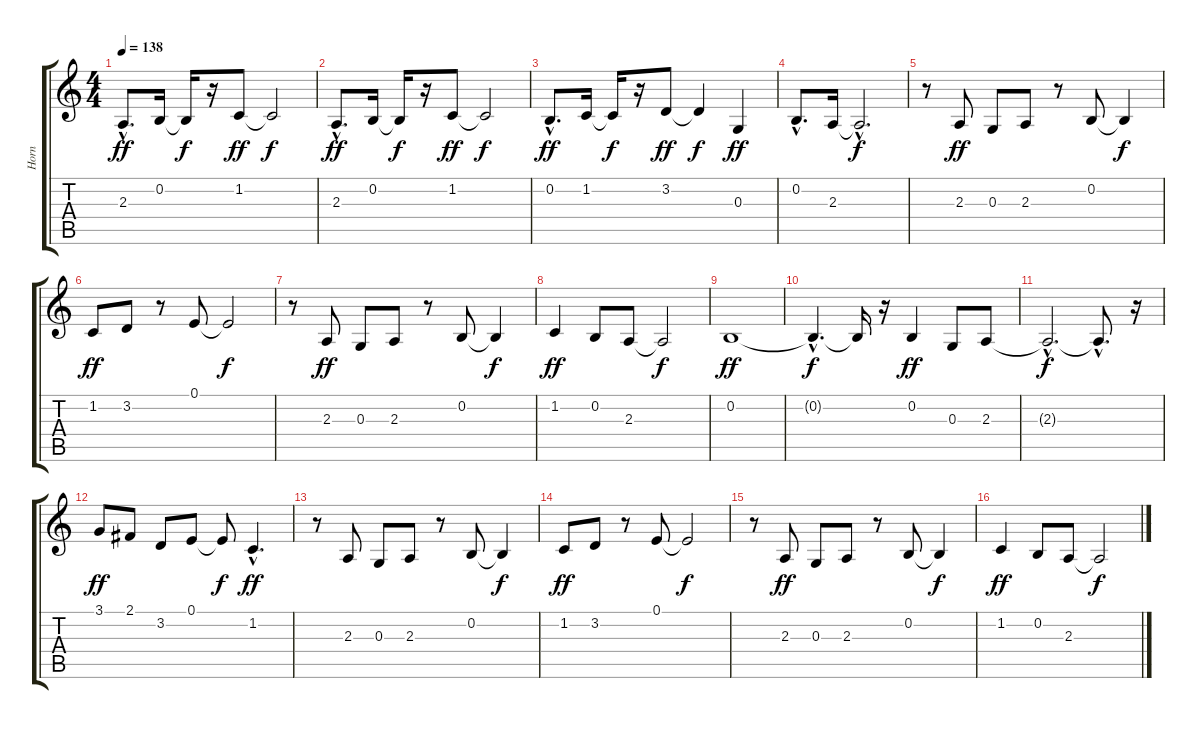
\track ("Horn" "Horn") {instrument frenchhorn}
\staff {score tabs}
\tuning (E4 B3 G3 D3 A2 E2) {hide}
\ts (4 4)
\tempo 138
\clef g2
\ks c
2.3{hac}.8{d dy ff} 0.2.16 0.2{t}.16{dy f} r.16 1.2.8{dy ff} 1.2{t}.2{dy f} |
2.3{hac}.8{d dy ff} 0.2.16 0.2{t}.16{dy f} r.16 1.2.8{dy ff} 1.2{t}.2{dy f} |
0.2{hac}.8{d dy ff} 1.2.16 1.2{t}.16{dy f} r.16 3.2.8{dy ff} 3.2{t}.4{dy f} 0.3.4{dy ff} |
0.2{hac}.8{d} 2.3.16 2.3{hac t}.2{d dy f} |
r.8 2.3.8{dy ff} 0.3.8 2.3.8 r.8 0.2.8 0.2{t}.4{dy f} |
1.2.8{dy ff} 3.2.8 r.8 0.1.8 0.1{t}.2{dy f} |
r.8 2.3.8{dy ff} 0.3.8 2.3.8 r.8 0.2.8 0.2{t}.4{dy f} |
1.2.4{dy ff} 0.2.8 2.3.8 2.3{t}.2{dy f} |
0.2.1{dy ff} |
0.2{hac t}.4{d dy f} 0.2{t}.16 r.16 0.2.4{dy ff} 0.3.8 2.3.8 |
2.3{hac t}.2{d dy f} 2.3{hac t}.8{d} r.16 |
3.1.8{dy ff} 2.1.8 3.2.8 0.1.8 0.1{t}.8{dy f} 1.2{hac}.4{d dy ff} |
r.8 2.3.8 0.3.8 2.3.8 r.8 0.2.8 0.2{t}.4{dy f} |
1.2.8{dy ff} 3.2.8 r.8 0.1.8 0.1{t}.2{dy f} |
r.8 2.3.8{dy ff} 0.3.8 2.3.8 r.8 0.2.8 0.2{t}.4{dy f} |
1.2.4{dy ff} 0.2.8 2.3.8 2.3{t}.2{dy f}
